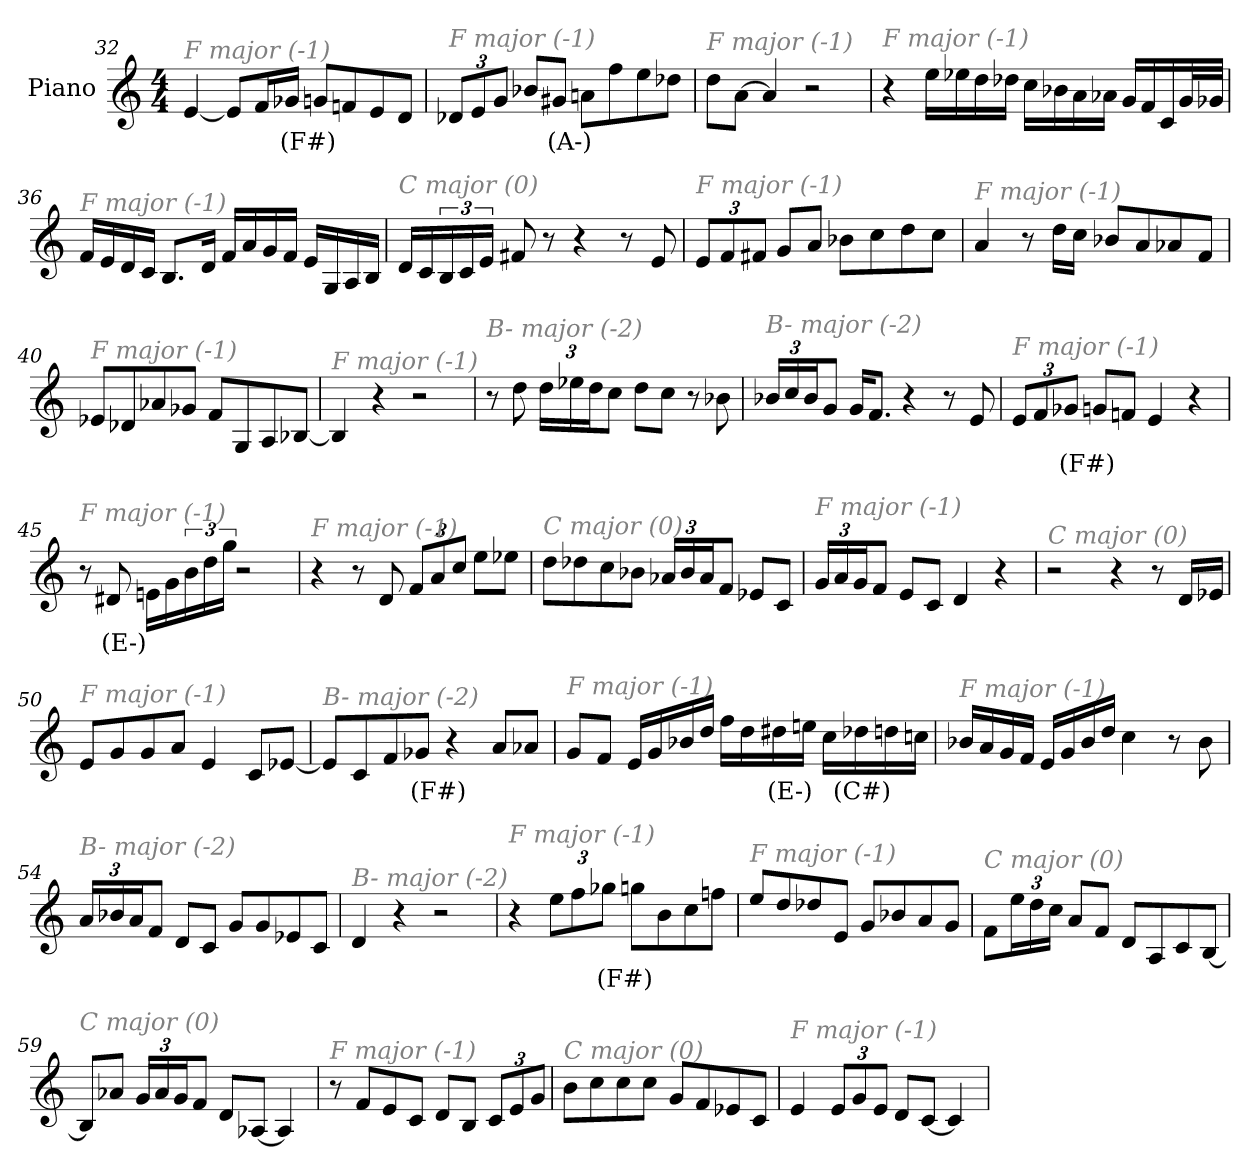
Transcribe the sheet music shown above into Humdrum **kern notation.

**kern	**text
*part1	*part1
*staff1	*staff1
*I"Piano	*
*I'Pno	*
*clefG2	*
*k[]	*
*M4/4	*
=32	=32
!LO:TX:i:color=#808080:t=F major (-1)	!
[4e/	.
8e/L]	.
16f/L	.
16g-Xi/JJ	(F#)
8g/L	.
8fn/	.
8e/	.
8d/J	.
!!LO:LB:g=z
=33	=33
*Xbrackettup	*
!LO:TX:i:color=#808080:t=F major (-1)	!
12d-X/L	.
12e/	.
12g/J	.
8b-X/L	.
8g#Xi/J	(A-)
8an\L	.
8ff\	.
8ee\	.
8dd-X\J	.
=34	=34
!LO:TX:i:color=#808080:t=F major (-1)	!
8dd\L	.
[8a\J	.
4a/]	.
2r	.
=35	=35
!LO:TX:i:color=#808080:t=F major (-1)	!
4r	.
16ee\LL	.
16ee-X\	.
16dd\	.
16dd-X\JJ	.
16cc\LL	.
16b-X\	.
16a\	.
16a-X\JJ	.
16g/LL	.
16f/	.
16c/	.
32g/L	.
32g-X/JJJ	.
!!LO:LB:g=z
=36	=36
!LO:TX:i:color=#808080:t=F major (-1)	!
16f/LL	.
16e/	.
16d/	.
16c/JJ	.
8.B/L	.
16d/Jk	.
16f/LL	.
16a/	.
16g/	.
16f/JJ	.
16e/LL	.
16G/	.
16A/	.
16B/JJ	.
=37	=37
!LO:TX:i:color=#808080:t=C major (0)	!
16d/LL	.
16c/	.
*brackettup	*
24B/	.
24c/	.
24e/JJ	.
8f#X/	.
8r	.
4r	.
8r	.
8e/	.
=38	=38
*Xbrackettup	*
!LO:TX:i:color=#808080:t=F major (-1)	!
12e/L	.
12f/	.
12f#X/J	.
8g/L	.
8a/J	.
8b-X\L	.
8cc\	.
8dd\	.
8cc\J	.
!!LO:PB:g=z
=39	=39
!LO:TX:i:color=#808080:t=F major (-1)	!
4a/	.
8r	.
16dd\LL	.
16cc\JJ	.
8b-X/L	.
8a/	.
8a-X/	.
8f/J	.
=40	=40
!LO:TX:i:color=#808080:t=F major (-1)	!
8e-X/L	.
8d-X/	.
8a-X/	.
8g-X/J	.
8f/L	.
8G/	.
8A/	.
[8B-X/J	.
=41	=41
!LO:TX:i:color=#808080:t=F major (-1)	!
4B-/]	.
4r	.
2r	.
=42	=42
!LO:TX:i:color=#808080:t=B- major (-2)	!
8r	.
8dd\	.
24dd\LL	.
24ee-X\	.
24dd\J	.
8cc\J	.
8dd\L	.
8cc\J	.
8r	.
8b-X\	.
!!LO:LB:g=z
=43	=43
!LO:TX:i:color=#808080:t=B- major (-2)	!
24b-X/LL	.
24cc/	.
24b-/J	.
8g/J	.
16g/KL	.
8.f/J	.
4r	.
8r	.
8e/	.
=44	=44
!LO:TX:i:color=#808080:t=F major (-1)	!
12e/L	.
12f/	.
12g-Xi/J	(F#)
8g/L	.
8fn/J	.
4e/	.
4r	.
=45	=45
!LO:TX:i:color=#808080:t=F major (-1)	!
8r	.
8d#Xi/	(E-)
16en\LL	.
16g\	.
*brackettup	*
24b\	.
24dd\	.
24gg\JJ	.
2r	.
=46	=46
!LO:TX:i:color=#808080:t=F major (-1)	!
4r	.
8r	.
8d/	.
*Xbrackettup	*
12f/L	.
12a/	.
12cc/J	.
8ee\L	.
8ee-X\J	.
!!LO:LB:g=z
=47	=47
!LO:TX:i:color=#808080:t=C major (0)	!
8dd\L	.
8dd-X\	.
8cc\	.
8b-X\J	.
24a-X/LL	.
24b-/	.
24a-/J	.
8f/J	.
8e-X/L	.
8c/J	.
=48	=48
!LO:TX:i:color=#808080:t=F major (-1)	!
24g/LL	.
24a/	.
24g/J	.
8f/J	.
8e/L	.
8c/J	.
4d/	.
4r	.
=49	=49
!LO:TX:i:color=#808080:t=C major (0)	!
2r	.
4r	.
8r	.
16d/LL	.
16e-X/JJ	.
=50	=50
!LO:TX:i:color=#808080:t=F major (-1)	!
8e/L	.
8g/	.
8g/	.
8a/J	.
4e/	.
8c/L	.
[8e-X/J	.
!!LO:LB:g=z
=51	=51
!LO:TX:i:color=#808080:t=B- major (-2)	!
8e-/L]	.
8c/	.
8f/	.
8g-Xi/J	(F#)
4r	.
8a/L	.
8a-X/J	.
=52	=52
!LO:TX:i:color=#808080:t=F major (-1)	!
8g/L	.
8f/J	.
16e/LL	.
16g/	.
16b-X/	.
16dd/JJ	.
16ff\LL	.
16dd\	.
16dd#Xi\	(E-)
16een\JJ	.
16cc\LL	.
16dd-Xi\	(C#)
16dd\	.
16ccn\JJ	.
=53	=53
!LO:TX:i:color=#808080:t=F major (-1)	!
16b-X/LL	.
16a/	.
16g/	.
16f/JJ	.
16e/LL	.
16g/	.
16b-/	.
16dd/JJ	.
4cc\	.
8r	.
8b-\	.
!!LO:LB:g=z
=54	=54
!LO:TX:i:color=#808080:t=B- major (-2)	!
24a/LL	.
24b-X/	.
24a/J	.
8f/J	.
8d/L	.
8c/J	.
8g/L	.
8g/	.
8e-X/	.
8c/J	.
=55	=55
!LO:TX:i:color=#808080:t=B- major (-2)	!
4d/	.
4r	.
2r	.
=56	=56
!LO:TX:i:color=#808080:t=F major (-1)	!
4r	.
12ee\L	.
12ff\	.
12gg-Xi\J	(F#)
8gg\L	.
8b\	.
8cc\	.
8ffn\J	.
=57	=57
!LO:TX:i:color=#808080:t=F major (-1)	!
8ee/L	.
8dd/	.
8dd-X/	.
8e/J	.
8g/L	.
8b-X/	.
8a/	.
8g/J	.
!!LO:LB:g=z
=58	=58
!LO:TX:i:color=#808080:t=C major (0)	!
8f\L	.
24ee\L	.
24dd\	.
24cc\JJ	.
8a/L	.
8f/J	.
8d/L	.
8A/	.
8c/	.
[8B/J	.
=59	=59
!LO:TX:i:color=#808080:t=C major (0)	!
8B/L]	.
8a-X/J	.
24g/LL	.
24a-/	.
24g/J	.
8f/J	.
8d/L	.
[8A-X/J	.
4A-/]	.
=60	=60
!LO:TX:i:color=#808080:t=F major (-1)	!
8r	.
8f/L	.
8e/	.
8c/J	.
8d/L	.
8B/J	.
12c/L	.
12e/	.
12g/J	.
=61	=61
!LO:TX:i:color=#808080:t=C major (0)	!
8b\L	.
8cc\	.
8cc\	.
8cc\J	.
8g/L	.
8f/	.
8e-X/	.
8c/J	.
!!LO:LB:g=z
=62	=62
!LO:TX:i:color=#808080:t=F major (-1)	!
4e/	.
12e/L	.
12g/	.
12e/J	.
8d/L	.
[8c/J	.
4c/]	.
=	=
*-	*-
